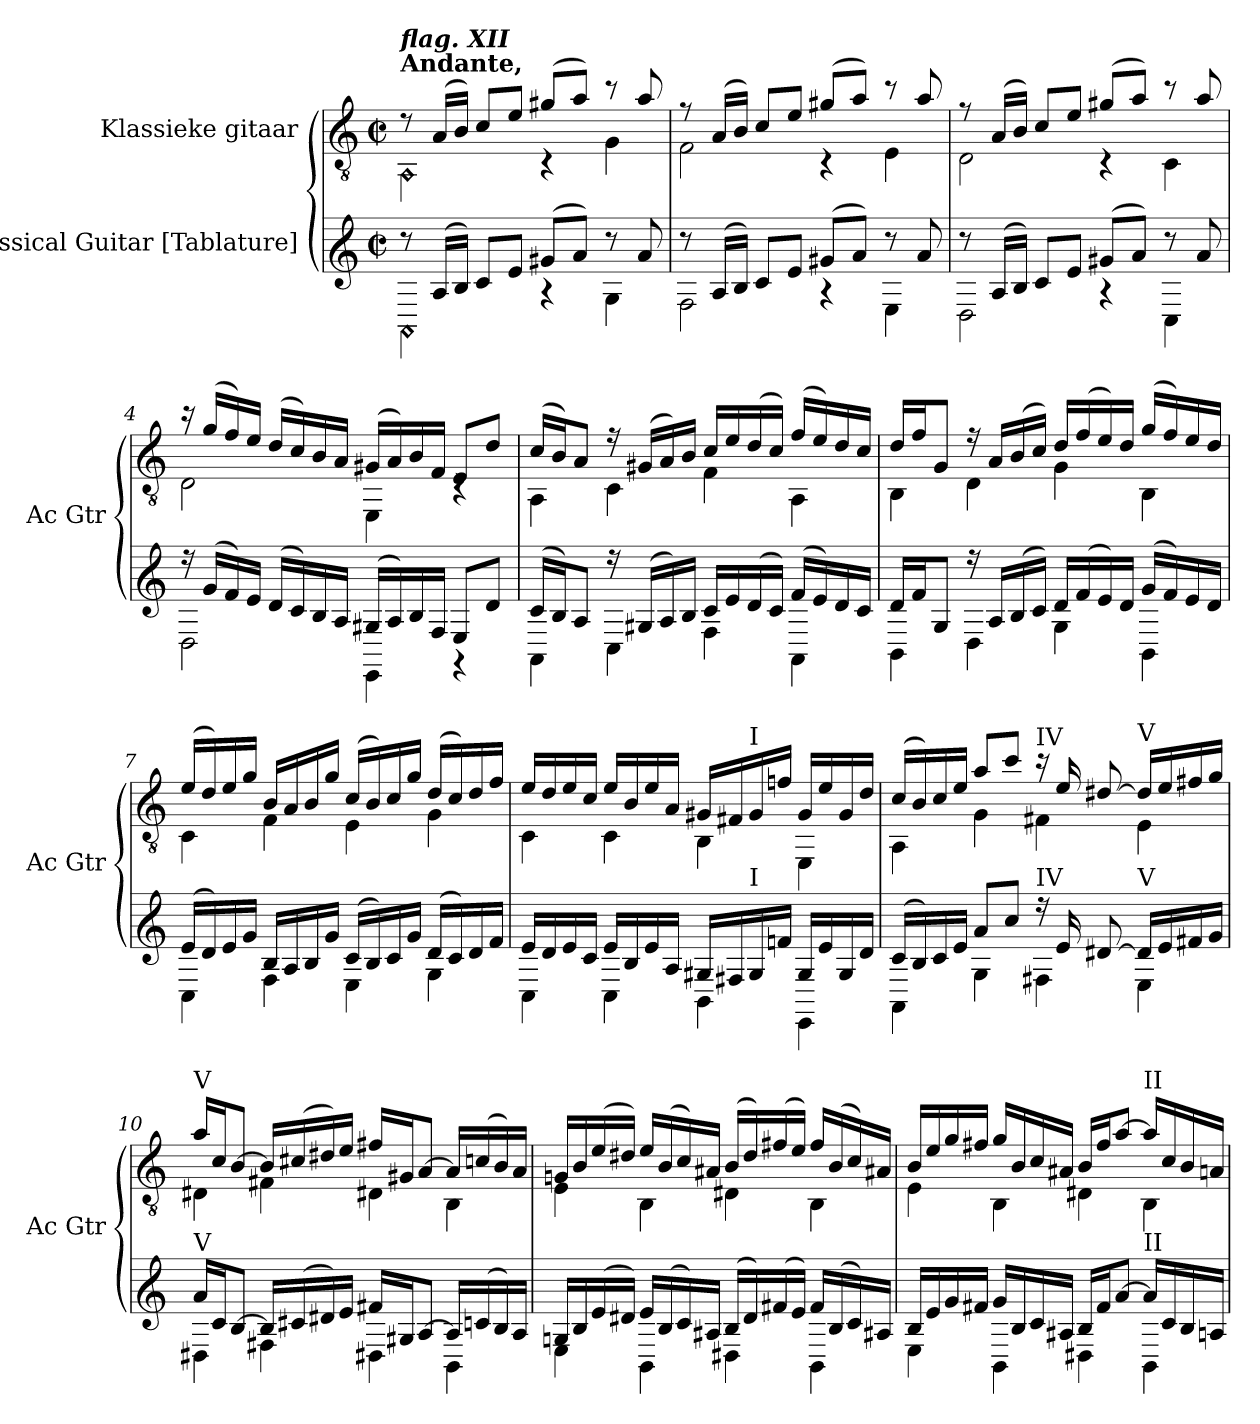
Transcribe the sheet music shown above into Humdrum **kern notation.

**kern	**kern
*part2	*part1
*staff2	*staff1
*I"Classical Guitar [Tablature]	*I"Klassieke gitaar
*I'Ac Gtr	*
*stria6	*
*	*clefGv2
*k[]	*k[]
*M2/2	*M2/2
*met(c|)	*met(c|)
*MM60	*MM60
=1	=1
*^	*^
!	!	!LO:TX:a:B:t=Andante,	!
!	!	!LO:TX:a:Bi:t=flag. XII	!
!	!LO:N:head=diamond	!	!LO:N:head=diamond
8r	2AA\	8r	2AA\
(16A/LL	.	(16A/LL	.
16B/JJ)	.	16B/JJ)	.
8c/L	.	8c/L	.
8e/J	.	8e/J	.
(8g#X/L	4r	(8g#X/L	4r
8a/J)	.	8a/J)	.
8r	4G\	8r	4G\
8a/	.	8a/	.
=2	=2	=2	=2
8r	2F\	8r	2F\
(16A/LL	.	(16A/LL	.
16B/JJ)	.	16B/JJ)	.
8c/L	.	8c/L	.
8e/J	.	8e/J	.
(8g#X/L	4r	(8g#X/L	4r
8a/J)	.	8a/J)	.
8r	4E\	8r	4E\
8a/	.	8a/	.
=3	=3	=3	=3
8r	2D\	8r	2D\
(16A/LL	.	(16A/LL	.
16B/JJ)	.	16B/JJ)	.
8c/L	.	8c/L	.
8e/J	.	8e/J	.
(8g#X/L	4r	(8g#X/L	4r
8a/J)	.	8a/J)	.
8r	4C\	8r	4C\
8a/	.	8a/	.
!!LO:LB:g=z	!!
=4	=4	=4	=4
16r	2D\	16r	2D\
(16g/LL	.	(16g/LL	.
16f/)	.	16f/)	.
16e/JJ	.	16e/JJ	.
(16d/LL	.	(16d/LL	.
16c/)	.	16c/)	.
16B/	.	16B/	.
16A/JJ	.	16A/JJ	.
(16G#X/LL	4EE\	(16G#X/LL	4EE\
16A/)	.	16A/)	.
16B/	.	16B/	.
16F/JJ	.	16F/JJ	.
8E/L	4r	8E/L	4rC
8d/J	.	8d/J	.
=5	=5	=5	=5
(16c/LL	4AA\	(16c/LL	4AA\
16B/J)	.	16B/J)	.
8A/J	.	8A/J	.
16r	4C\	16r	4C\
(16G#X/LL	.	(16G#X/LL	.
16A/)	.	16A/)	.
16B/JJ	.	16B/JJ	.
16c/LL	4F\	16c/LL	4F\
16e/	.	16e/	.
(16d/	.	(16d/	.
16c/JJ)	.	16c/JJ)	.
(16f/LL	4AA\	(16f/LL	4AA\
16e/)	.	16e/)	.
16d/	.	16d/	.
16c/JJ	.	16c/JJ	.
=6	=6	=6	=6
16d/LL	4BB\	16d/LL	4BB\
16f/J	.	16f/J	.
8G/J	.	8G/J	.
16r	4D\	16r	4D\
16A/LL	.	16A/LL	.
(16B/	.	(16B/	.
16c/JJ)	.	16c/JJ)	.
16d/LL	4G\	16d/LL	4G\
(16f/	.	(16f/	.
16e/)	.	16e/)	.
16d/JJ	.	16d/JJ	.
(16g/LL	4BB\	(16g/LL	4BB\
16f/)	.	16f/)	.
16e/	.	16e/	.
16d/JJ	.	16d/JJ	.
!!LO:LB:g=z	!!
=7	=7	=7	=7
(16e/LL	4C\	(16e/LL	4C\
16d/)	.	16d/)	.
16e/	.	16e/	.
16g/JJ	.	16g/JJ	.
16B/LL	4F\	16B/LL	4F\
16A/	.	16A/	.
16B/	.	16B/	.
16g/JJ	.	16g/JJ	.
(16c/LL	4E\	(16c/LL	4E\
16B/)	.	16B/)	.
16c/	.	16c/	.
16g/JJ	.	16g/JJ	.
(16d/LL	4G\	(16d/LL	4G\
16c/)	.	16c/)	.
16d/	.	16d/	.
16f/JJ	.	16f/JJ	.
=8	=8	=8	=8
16e/LL	4C\	16e/LL	4C\
16d/	.	16d/	.
16e/	.	16e/	.
16c/JJ	.	16c/JJ	.
16e/LL	4C\	16e/LL	4C\
16B/	.	16B/	.
16e/	.	16e/	.
16A/JJ	.	16A/JJ	.
16G#X/LL	4BB\	16G#X/LL	4BB\
16F#X/	.	16F#X/	.
!	!	!LO:TX:a:t=I	!
!LO:TX:a:t=I	!	!	!
16G#/	.	16G#/	.
16fn/JJ	.	16fn/JJ	.
16G#/LL	4EE\	16G#/LL	4EE\
16e/	.	16e/	.
16G#/	.	16G#/	.
16d/JJ	.	16d/JJ	.
!!LO:PB:g=z	!!
=9	=9	=9	=9
(16c/LL	4AA\	(16c/LL	4AA\
16B/)	.	16B/)	.
16c/	.	16c/	.
16e/JJ	.	16e/JJ	.
8a/L	4G\	8a/L	4G\
8cc/J	.	8cc/J	.
!	!	!LO:TX:a:t=IV	!
!LO:TX:a:t=IV	!	!	!
16r	4F#X\	16r	4F#X\
16e/	.	16e/	.
[8d#X/	.	[8d#X/	.
!	!	!LO:TX:a:t=V	!
!LO:TX:a:t=V	!	!	!
16d#/LL]	4E\	16d#/LL]	4E\
16e/	.	16e/	.
16f#X/	.	16f#X/	.
16g/JJ	.	16g/JJ	.
!!LO:LB:g=z	!!
=10	=10	=10	=10
!	!	!LO:TX:a:t=V	!
!LO:TX:a:t=V	!	!	!
16a/LL	4D#X\	16a/LL	4D#X\
16c/J	.	16c/J	.
[8B/J	.	[8B/J	.
16B/LL]	4F#X\	16B/LL]	4F#X\
(16c#X/	.	(16c#X/	.
16d#X/)	.	16d#X/)	.
16e/JJ	.	16e/JJ	.
16f#X/LL	4D#X\	16f#X/LL	4D#X\
16G#X/J	.	16G#X/J	.
[8A/J	.	[8A/J	.
16A/LL]	4BB\	16A/LL]	4BB\
(16cn/	.	(16cn/	.
16B/)	.	16B/)	.
16A/JJ	.	16A/JJ	.
=11	=11	=11	=11
16Gn/LL	4E\	16Gn/LL	4E\
16B/	.	16B/	.
(16e/	.	(16e/	.
16d#X/JJ)	.	16d#X/JJ)	.
16e/LL	4BB\	16e/LL	4BB\
(16B/	.	(16B/	.
16c/)	.	16c/)	.
16A#X/JJ	.	16A#X/JJ	.
(16B/LL	4D#X\	(16B/LL	4D#X\
16d#/)	.	16d#/)	.
(16f#X/	.	(16f#X/	.
16e/JJ)	.	16e/JJ)	.
16f#/LL	4BB\	16f#/LL	4BB\
(16B/	.	(16B/	.
16c/)	.	16c/)	.
16A#X/JJ	.	16A#X/JJ	.
!!LO:LB:g=z	!!
=12	=12	=12	=12
16B/LL	4E\	16B/LL	4E\
16e/	.	16e/	.
16g/	.	16g/	.
16f#X/JJ	.	16f#X/JJ	.
16g/LL	4BB\	16g/LL	4BB\
16B/	.	16B/	.
16c/	.	16c/	.
16A#X/JJ	.	16A#X/JJ	.
16B/LL	4D#X\	16B/LL	4D#X\
16f#/J	.	16f#/J	.
[8a/J	.	[8a/J	.
!	!	!LO:TX:a:t=II	!
!LO:TX:a:t=II	!	!	!
16a/LL]	4BB\	16a/LL]	4BB\
16c/	.	16c/	.
16B/	.	16B/	.
16An/JJ	.	16An/JJ	.
*v	*v	*	*
*	*v	*v
=	=
*-	*-
